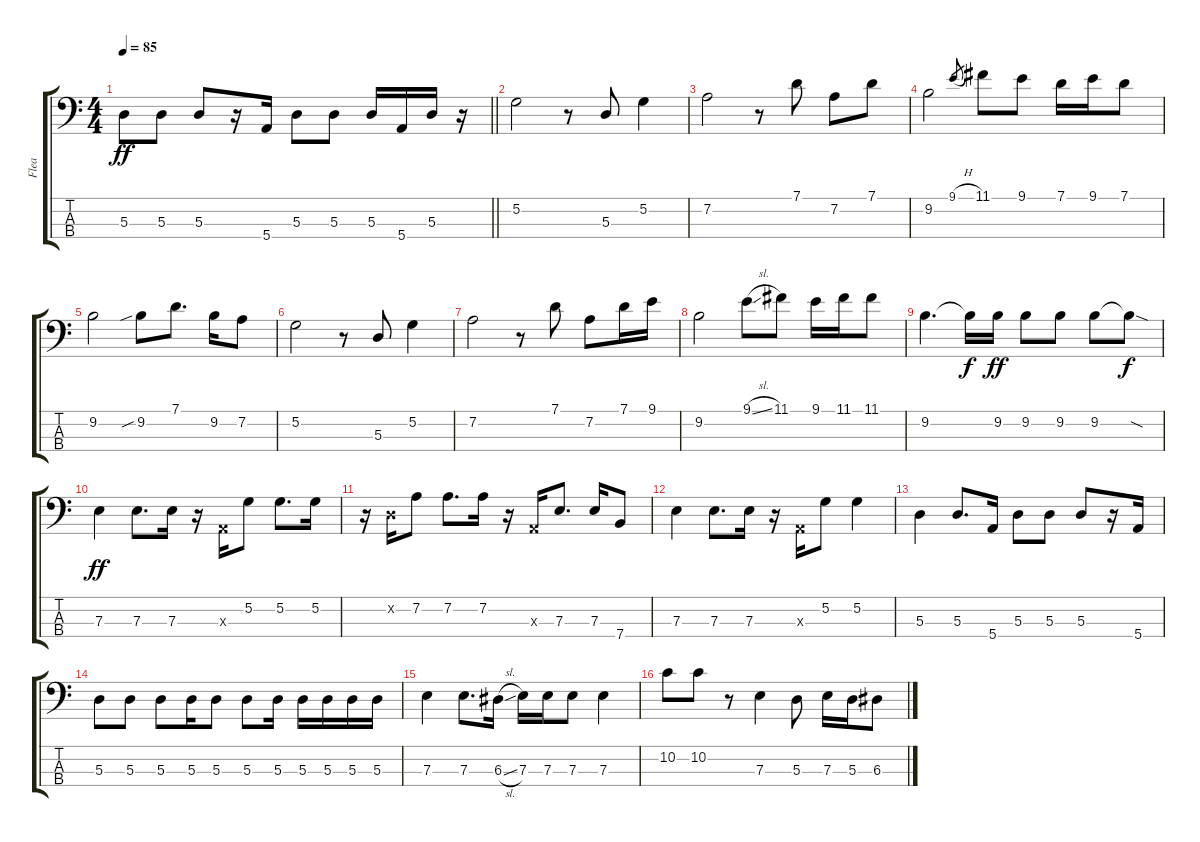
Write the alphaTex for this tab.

\track ("Flea" "Flea") {instrument electricbassfinger}
\staff {score tabs}
\tuning (G2 D2 A1 E1) {hide}
\ts (4 4)
\tempo 85
\clef f4
\barLineRight lightlight
\ks c
5.3.8{dy ff} 5.3.8 5.3.8 r.16 5.4.16 5.3.8 5.3.8 5.3.16 5.4.16 5.3.16 r.16 |
5.2.2 r.8{beam Up} 5.3.8 5.2.4 |
7.2.2 r.8 7.1.8 7.2.8 7.1.8 |
9.2.2 9.1{h}.8{gr} 11.1.8 9.1.8 7.1.16 9.1.16 7.1.8 |
9.2.2 9.2{sib}.8 7.1.8{d} 9.2.16 7.2.8 |
5.2.2 r.8{beam Up} 5.3.8 5.2.4 |
7.2.2 r.8 7.1.8 7.2.8 7.1.16 9.1.16 |
9.2.2 9.1{sl}.8 11.1.8 9.1.16 11.1.16 11.1.8 |
9.2.4{d} 9.2{t}.16{dy f} 9.2.16{dy ff} 9.2.8 9.2.8 9.2.8 9.2{sod t}.8{dy f} |
7.3.4{dy ff} 7.3.8{d} 7.3.16 r.16 0.3{x}.16 5.2.8 5.2.8{d} 5.2.16 |
r.16 0.2{x}.16 7.2.8 7.2.8{d} 7.2.16 r.16 0.3{x}.16 7.3.8{d} 7.3.16 7.4.8 |
7.3.4 7.3.8{d} 7.3.16 r.16 0.3{x}.16 5.2.8 5.2.4 |
5.3.4 5.3.8{d} 5.4.16 5.3.8 5.3.8 5.3.8 r.16 5.4.16 |
5.3.8 5.3.8 5.3.8 5.3.16 5.3.8 5.3.8 5.3.16 5.3.16 5.3.16 5.3.16 5.3.16 |
7.3.4 7.3.8{d} 6.3{sl}.16 7.3.16 7.3.16 7.3.8 7.3.4 |
10.2.8 10.2.8 r.8 7.3.4 5.3.8 7.3.16 5.3.16 6.3.8
